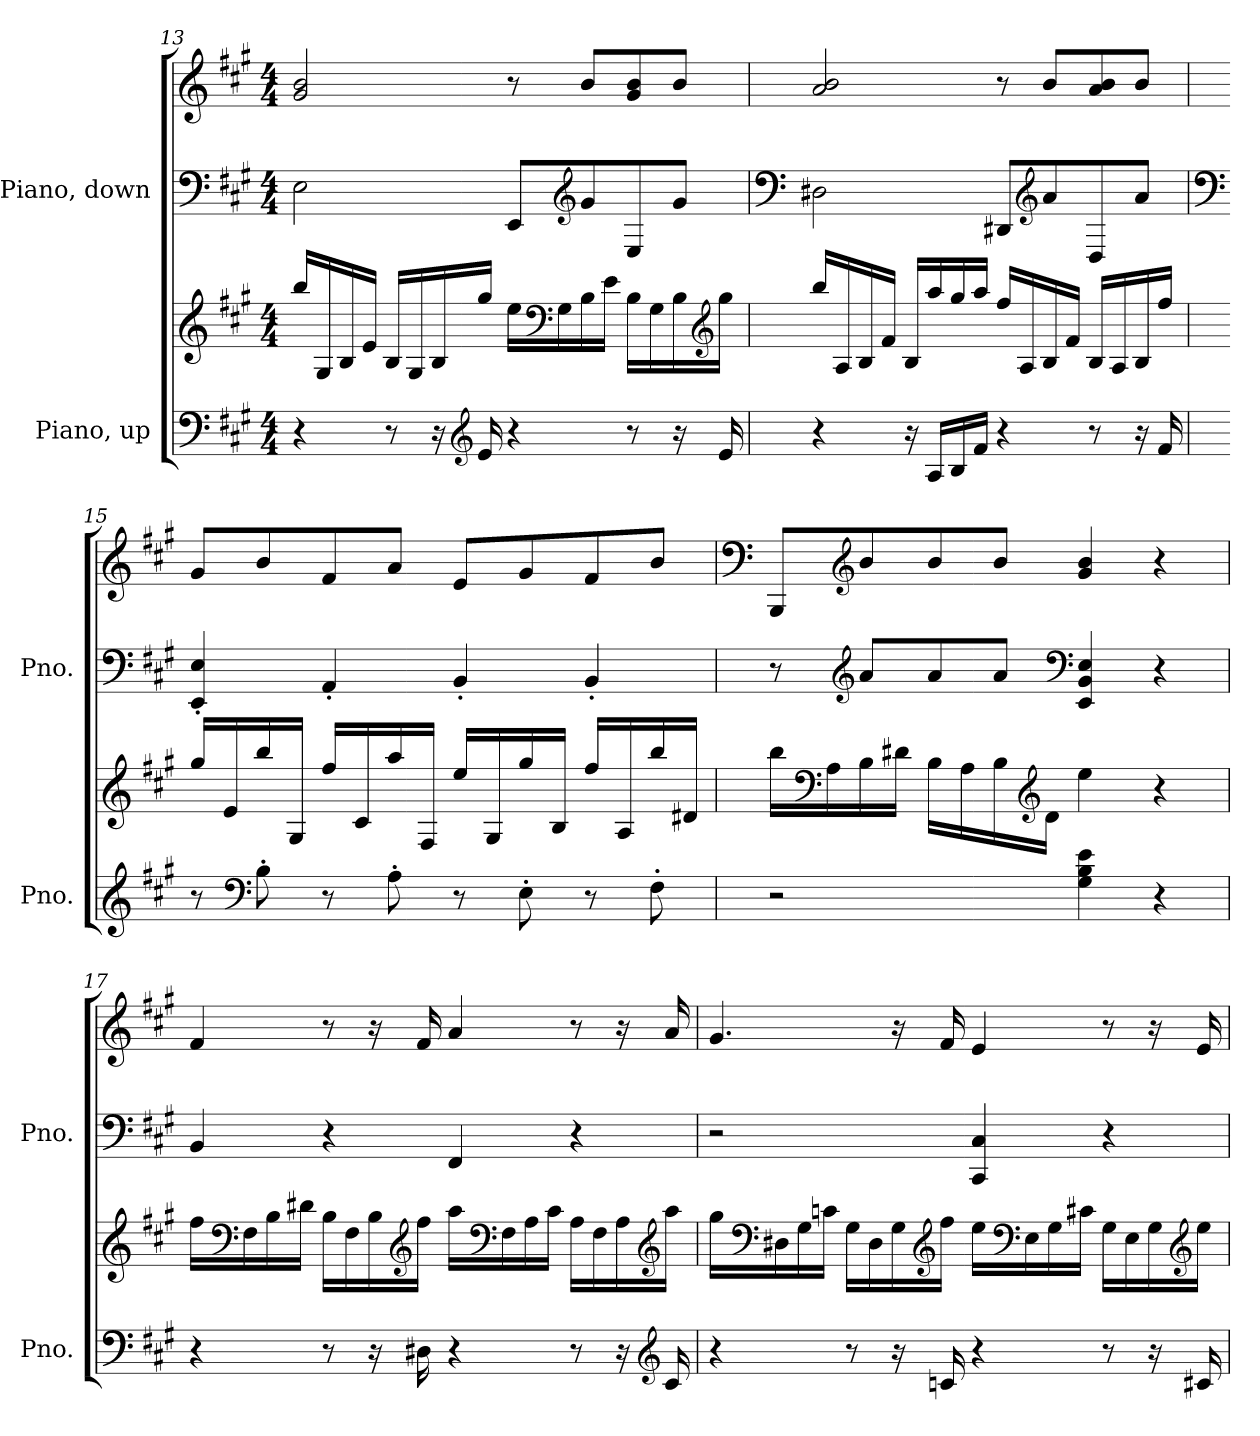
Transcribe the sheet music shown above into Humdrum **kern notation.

**kern	**kern	**kern	**kern
*part2	*part2	*part1	*part1
*staff4	*staff3	*staff2	*staff1
*I"Piano, up	*	*I"Piano, down	*
*I'Pno.	*	*I'Pno.	*
!!LO:LB:g=z
*clefF4	*clefG2	*clefF4	*clefG2
*k[f#c#g#]	*k[f#c#g#]	*k[f#c#g#]	*k[f#c#g#]
*M4/4	*M4/4	*M4/4	*M4/4
=13	=13	=13	=13
4r	16bb/LL	2E\	2g#/ 2b/
.	16G#/	.	.
.	16B/	.	.
.	16e/JJ	.	.
8r	16B/LL	.	.
.	16G#/	.	.
16r	16B/	.	.
*clefG2	*	*	*
16e/	16gg#/JJ	.	.
4r	16ee\LL	8EE/L	8r
*	*clefF4	*	*
.	16G#\	.	.
*	*	*clefG2	*
.	16B\	8g#/	8b/L
.	16e\JJ	.	.
8r	16B\LL	8E/	8g#/ 8b/
.	16G#\	.	.
16r	16B\	8g#/J	8b/J
*	*clefG2	*	*
16e/	16gg#\JJ	.	.
!!LO:LB:g=z
=14	=14	=14	=14
*	*	*clefF4	*
4r	16bb/LL	2D#X\	2a/ 2b/
.	16A/	.	.
.	16B/	.	.
.	16f#/JJ	.	.
16r	16B/LL	.	.
16A/LL	16aa/	.	.
16B/	16gg#/	.	.
16f#/JJ	16aa/JJ	.	.
4r	16ff#/LL	8DD#X/L	8r
.	16A/	.	.
*	*	*clefG2	*
.	16B/	8a/	8b/L
.	16f#/JJ	.	.
8r	16B/LL	8D#/	8a/ 8b/
.	16A/	.	.
16r	16B/	8a/J	8b/J
16f#/	16ff#/JJ	.	.
=15	=15	=15	=15
*	*	*clefF4	*
8r	16gg#/LL	4EE/' 4E/'	8g#/L
.	16e/	.	.
*clefF4	*	*	*
8B'\	16bb/	.	8b/
.	16G#/JJ	.	.
8r	16ff#/LL	4AA'/	8f#/
.	16c#/	.	.
8A'\	16aa/	.	8a/J
.	16F#/JJ	.	.
8r	16ee/LL	4BB'/	8e/L
.	16G#/	.	.
8E'\	16gg#/	.	8g#/
.	16B/JJ	.	.
8r	16ff#/LL	4BB'/	8f#/
.	16A/	.	.
8F#'\	16bb/	.	8b/J
.	16d#X/JJ	.	.
!!LO:PB:g=z
=16	=16	=16	=16
*	*	*	*clefF4
2r	16bb\LL	8r	8BBB/L
*	*clefF4	*	*
.	16A\	.	.
*	*	*clefG2	*clefG2
.	16B\	8a/L	8b/
.	16d#X\JJ	.	.
.	16B\LL	8a/	8b/
.	16A\	.	.
.	16B\	8a/J	8b/J
*	*clefG2	*	*
.	16d#\JJ	.	.
*	*	*clefF4	*
4G#\ 4B\ 4e\	4ee\	4EE/ 4BB/ 4E/	4g#/ 4b/
4r	4r	4r	4r
=17	=17	=17	=17
4r	16ff#\LL	4BB/	4f#/
*	*clefF4	*	*
.	16F#\	.	.
.	16B\	.	.
.	16d#X\JJ	.	.
8r	16B\LL	4r	8r
.	16F#\	.	.
16r	16B\	.	16r
*	*clefG2	*	*
16D#X\	16ff#\JJ	.	16f#/
4r	16aa\LL	4FF#/	4a/
*	*clefF4	*	*
.	16F#\	.	.
.	16A\	.	.
.	16c#\JJ	.	.
8r	16A\LL	4r	8r
.	16F#\	.	.
16r	16A\	.	16r
*clefG2	*clefG2	*	*
16c#/	16aa\JJ	.	16a/
!!LO:LB:g=z
=18	=18	=18	=18
4r	16gg#\LL	2r	4.g#/
*	*clefF4	*	*
.	16D#X\	.	.
.	16G#\	.	.
.	16cn\JJ	.	.
8r	16G#\LL	.	.
.	16D#\	.	.
16r	16G#\	.	16r
*	*clefG2	*	*
16cn/	16ff#\JJ	.	16f#/
4r	16ee\LL	4CC#/ 4C#/	4e/
*	*clefF4	*	*
.	16E\	.	.
.	16G#\	.	.
.	16c#X\JJ	.	.
8r	16G#\LL	4r	8r
.	16E\	.	.
16r	16G#\	.	16r
*	*clefG2	*	*
16c#X/	16ee\JJ	.	16e/
=	=	=	=
*-	*-	*-	*-
